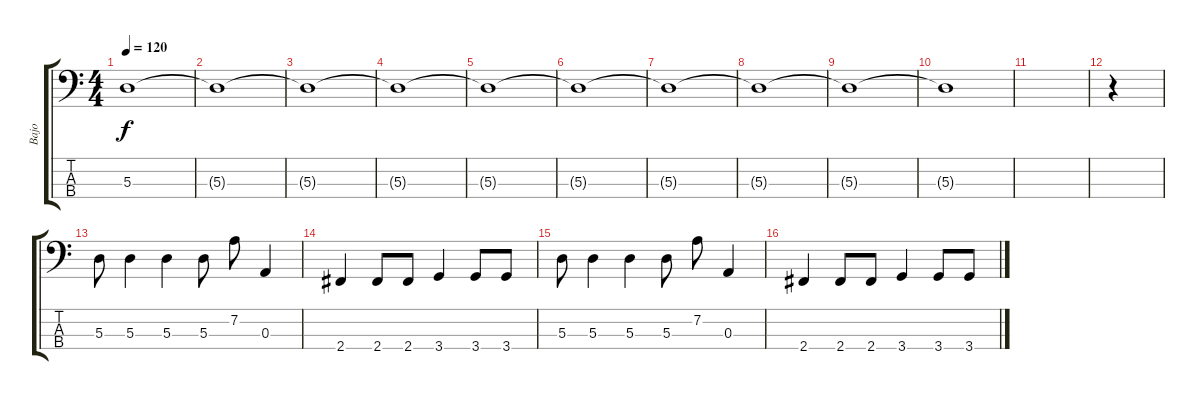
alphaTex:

\track ("Bajo" "Bajo") {instrument electricbasspick}
\staff {score tabs}
\tuning (G2 D2 A1 E1) {hide}
\ts (4 4)
\tempo 120
\clef f4
\ks c
5.3{t}.1{dy f} |
5.3{t}.1 |
5.3{t}.1 |
5.3{t}.1 |
5.3{t}.1 |
5.3{t}.1 |
5.3{t}.1 |
5.3{t}.1 |
5.3{t}.1 |
5.3{t}.1 |
|
r.4 |
5.3.8{instrument electricbassfinger} 5.3.4 5.3.4 5.3.8 7.2.8 0.3.4 |
2.4.4 2.4.8 2.4.8 3.4.4 3.4.8 3.4.8 |
5.3.8 5.3.4 5.3.4 5.3.8 7.2.8 0.3.4 |
2.4.4 2.4.8 2.4.8 3.4.4 3.4.8 3.4.8
